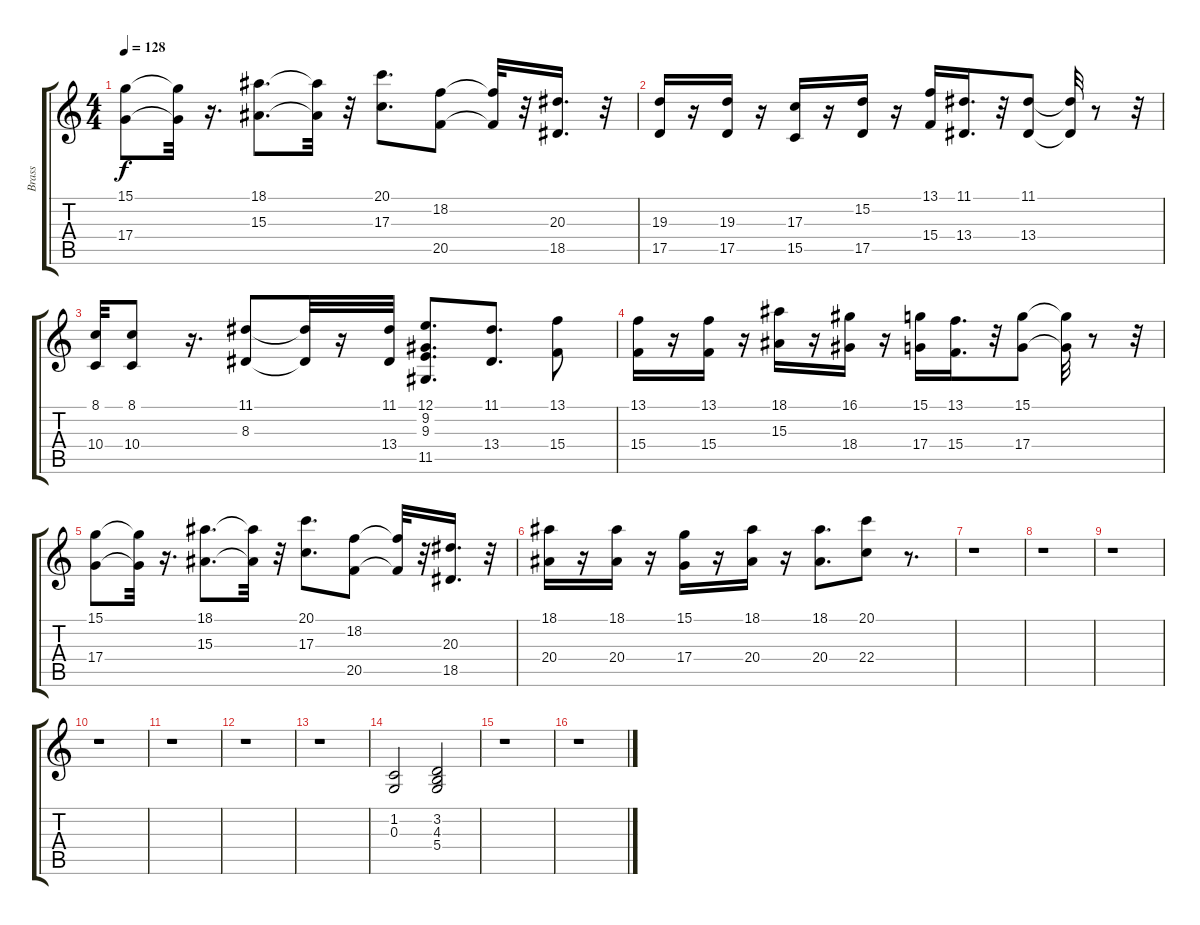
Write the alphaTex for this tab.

\track ("Brass" "Brass") {instrument brasssection}
\staff {score tabs}
\tuning (E4 B3 G3 D3 A2 E2) {hide}
\ts (4 4)
\tempo 128
\clef g2
\ks c
(15.1 17.4).8{dy f} (15.1{t} 17.4{t}).32 r.16{d} (18.1 15.3).8{d} (18.1{t} 15.3{t}).32 r.32 (20.1 17.3).8{d} (18.2 20.5).8 (18.2{t} 20.5{t}).32 r.32 (20.3 18.5).16{d} r.32 |
(19.3 17.5).16 r.16 (19.3 17.5).16 r.16 (17.3 15.5).16 r.16 (15.2 17.5).16 r.16 (13.1 15.4).16 (11.1 13.4).16{d} r.32 (11.1 13.4).8 (11.1{t} 13.4{t}).32 r.8 r.32 |
(8.1 10.4).32 (8.1 10.4).8 r.16{d} (11.1 8.3).8 (11.1{t} 8.3{t}).32 r.16 (11.1 13.4).32 (12.1 9.2 9.3 11.5).8{d} (11.1 13.4).8{d} (13.1 15.4).8 |
(13.1 15.4).16 r.16 (13.1 15.4).16 r.16 (18.1 15.3).16 r.16 (16.1 18.4).16 r.16 (15.1 17.4).16 (13.1 15.4).16{d} r.32 (15.1 17.4).8 (15.1{t} 17.4{t}).32 r.8 r.32 |
(15.1 17.4).8 (15.1{t} 17.4{t}).32 r.16{d} (18.1 15.3).8{d} (18.1{t} 15.3{t}).32 r.32 (20.1 17.3).8{d} (18.2 20.5).8 (18.2{t} 20.5{t}).32 r.32 (20.3 18.5).16{d} r.32 |
(18.1 20.4).16 r.16 (18.1 20.4).16 r.16 (15.1 17.4).16 r.16 (18.1 20.4).16 r.16 (18.1 20.4).8{d} (20.1 22.4).8 r.8{d} |
r.1 |
r.1 |
r.1 |
r.1 |
r.1 |
r.1 |
r.1 |
(1.2 0.3).2{instrument synthbrass1} (3.2 4.3 5.4).2 |
r.1 |
r.1
